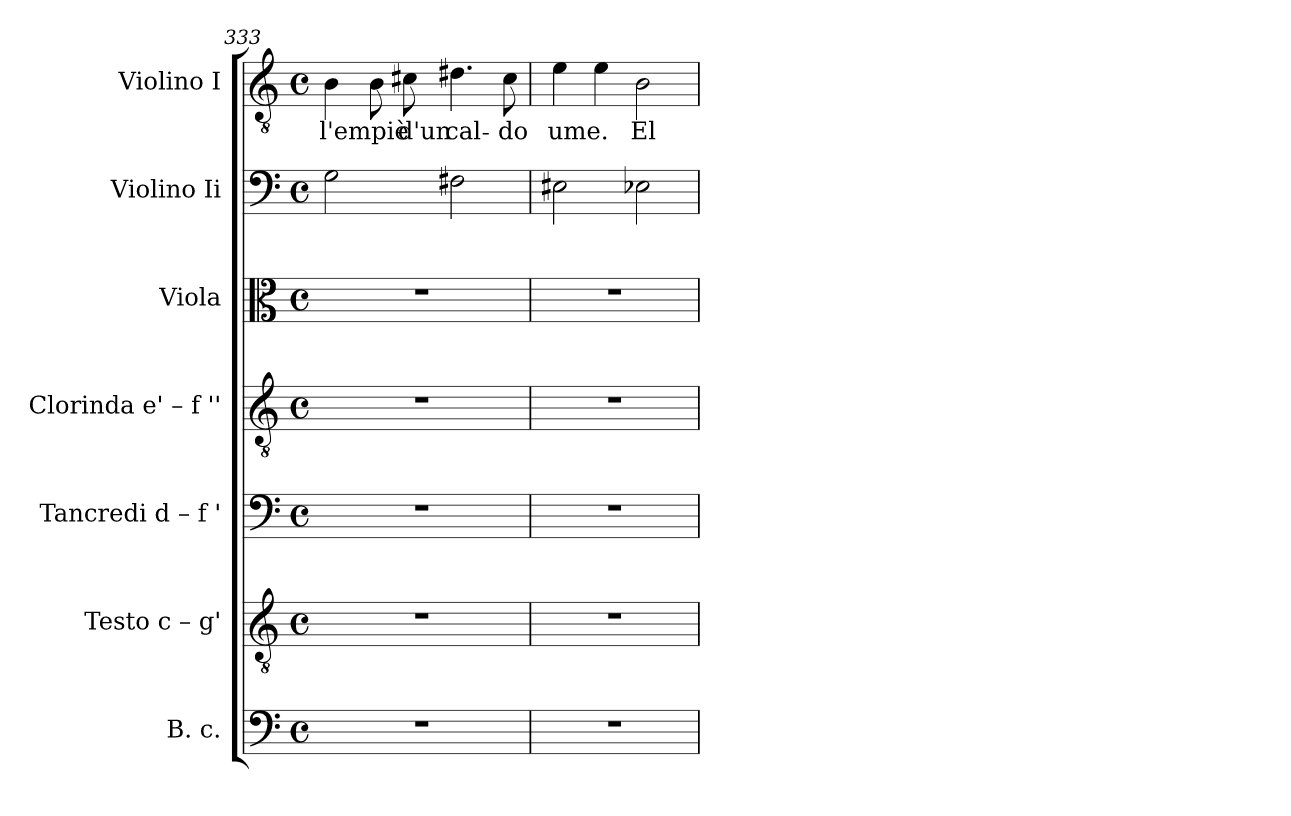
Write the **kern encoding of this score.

**kern	**kern	**kern	**kern	**kern	**kern	**kern	**text
*part7	*part6	*part5	*part4	*part3	*part2	*part1	*part1
*staff7	*staff6	*staff5	*staff4	*staff3	*staff2	*staff1	*staff1
*I"B. c.	*I"Testo  c – g'	*I"Tancredi  d – f '	*I"Clorinda  e' – f ''	*I"Viola	*I"Violino Ii	*I"Violino I	*
*clefF4	*clefGv2	*clefF4	*clefGv2	*clefC3	*clefF4	*clefGv2	*
*k[]	*k[]	*k[]	*k[]	*k[]	*k[]	*k[]	*
*C:	*C:	*C:	*C:	*C:	*C:	*C:	*
*M4/4	*M4/4	*M4/4	*M4/4	*M4/4	*M4/4	*M4/4	*
*met(c)	*met(c)	*met(c)	*met(c)	*met(c)	*met(c)	*met(c)	*
=333	=333	=333	=333	=333	=333	=333	=333
!	!	!	!	!	!	!	!LO:LY:b:cj
1r	1r	1r	1r	1r	2G\	4B\	l'empiè
!	!	!	!	!	!	!	!LO:LY:b:cj
.	.	.	.	.	.	8B\	.
!	!	!	!	!	!	!	!LO:LY:b:cj
.	.	.	.	.	.	8c#X\	d'un
!	!	!	!	!	!	!	!LO:LY:b:cj
.	.	.	.	.	2F#X\	4.d#X\	cal-
!	!	!	!	!	!	!	!LO:LY:b:cj
.	.	.	.	.	.	8c#\	-do
=334	=334	=334	=334	=334	=334	=334	=334
!	!	!	!	!	!	!	!LO:LY:b:cj
1r	1r	1r	1r	1r	2E#\	4e\	ume.
!	!	!	!	!	!	!	!LO:LY:b:cj
.	.	.	.	.	.	4e\	.
!	!	!	!	!	!	!	!LO:LY:b:cj
.	.	.	.	.	2E-\	2B\	El-
=	=	=	=	=	=	=	=
*-	*-	*-	*-	*-	*-	*-	*-
